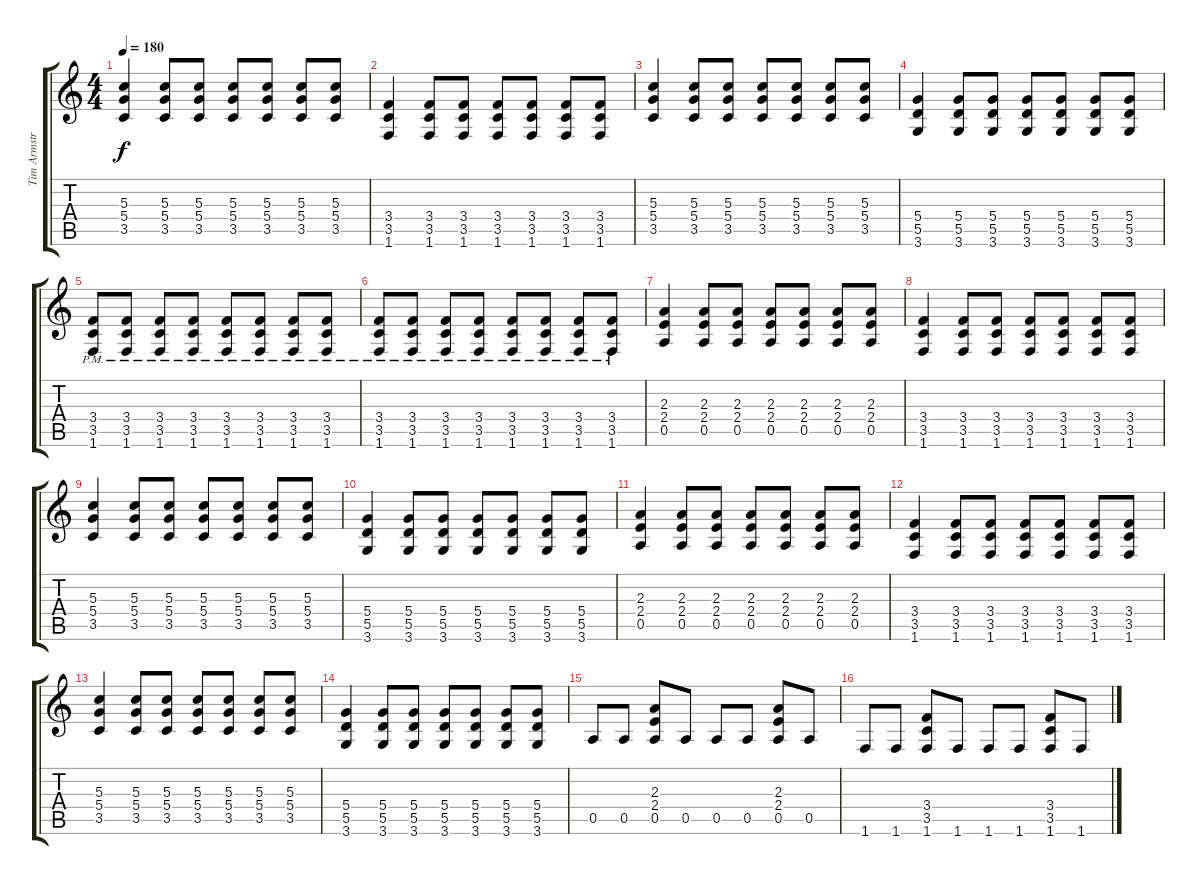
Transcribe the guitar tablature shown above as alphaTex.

\track ("Tim Armstrong" "Tim Armstr") {instrument distortionguitar}
\staff {score tabs}
\tuning (E4 B3 G3 D3 A2 E2) {hide}
\ts (4 4)
\tempo 180
\clef g2
\ks c
(5.3 5.4 3.5).4{dy f} (5.3 5.4 3.5).8 (5.3 5.4 3.5).8 (5.3 5.4 3.5).8 (5.3 5.4 3.5).8 (5.3 5.4 3.5).8 (5.3 5.4 3.5).8 |
(3.4 3.5 1.6).4 (3.4 3.5 1.6).8 (3.4 3.5 1.6).8 (3.4 3.5 1.6).8 (3.4 3.5 1.6).8 (3.4 3.5 1.6).8 (3.4 3.5 1.6).8 |
(5.3 5.4 3.5).4 (5.3 5.4 3.5).8 (5.3 5.4 3.5).8 (5.3 5.4 3.5).8 (5.3 5.4 3.5).8 (5.3 5.4 3.5).8 (5.3 5.4 3.5).8 |
(5.4 5.5 3.6).4 (5.4 5.5 3.6).8 (5.4 5.5 3.6).8 (5.4 5.5 3.6).8 (5.4 5.5 3.6).8 (5.4 5.5 3.6).8 (5.4 5.5 3.6).8 |
(3.4{pm} 3.5{pm} 1.6{pm}).8 (3.4{pm} 3.5{pm} 1.6{pm}).8 (3.4{pm} 3.5{pm} 1.6{pm}).8 (3.4{pm} 3.5{pm} 1.6{pm}).8 (3.4{pm} 3.5{pm} 1.6{pm}).8 (3.4 3.5{pm} 1.6{pm}).8 (3.4{pm} 3.5{pm} 1.6{pm}).8 (3.4{pm} 3.5{pm} 1.6{pm}).8 |
(3.4{pm} 3.5{pm} 1.6{pm}).8 (3.4{pm} 3.5{pm} 1.6{pm}).8 (3.4{pm} 3.5{pm} 1.6{pm}).8 (3.4{pm} 3.5{pm} 1.6{pm}).8 (3.4{pm} 3.5{pm} 1.6{pm}).8 (3.4 3.5{pm} 1.6{pm}).8 (3.4{pm} 3.5{pm} 1.6{pm}).8 (3.4{pm} 3.5{pm} 1.6{pm}).8 |
(2.3 2.4 0.5).4{volume 8} (2.3 2.4 0.5).8 (2.3 2.4 0.5).8 (2.3 2.4 0.5).8 (2.3 2.4 0.5).8 (2.3 2.4 0.5).8 (2.3 2.4 0.5).8 |
(3.4 3.5 1.6).4 (3.4 3.5 1.6).8 (3.4 3.5 1.6).8 (3.4 3.5 1.6).8 (3.4 3.5 1.6).8 (3.4 3.5 1.6).8 (3.4 3.5 1.6).8 |
(5.3 5.4 3.5).4 (5.3 5.4 3.5).8 (5.3 5.4 3.5).8 (5.3 5.4 3.5).8 (5.3 5.4 3.5).8 (5.3 5.4 3.5).8 (5.3 5.4 3.5).8 |
(5.4 5.5 3.6).4 (5.4 5.5 3.6).8 (5.4 5.5 3.6).8 (5.4 5.5 3.6).8 (5.4 5.5 3.6).8 (5.4 5.5 3.6).8 (5.4 5.5 3.6).8 |
(2.3 2.4 0.5).4{volume 8} (2.3 2.4 0.5).8 (2.3 2.4 0.5).8 (2.3 2.4 0.5).8 (2.3 2.4 0.5).8 (2.3 2.4 0.5).8 (2.3 2.4 0.5).8 |
(3.4 3.5 1.6).4 (3.4 3.5 1.6).8 (3.4 3.5 1.6).8 (3.4 3.5 1.6).8 (3.4 3.5 1.6).8 (3.4 3.5 1.6).8 (3.4 3.5 1.6).8 |
(5.3 5.4 3.5).4 (5.3 5.4 3.5).8 (5.3 5.4 3.5).8 (5.3 5.4 3.5).8 (5.3 5.4 3.5).8 (5.3 5.4 3.5).8 (5.3 5.4 3.5).8 |
(5.4 5.5 3.6).4 (5.4 5.5 3.6).8 (5.4 5.5 3.6).8 (5.4 5.5 3.6).8 (5.4 5.5 3.6).8 (5.4 5.5 3.6).8 (5.4 5.5 3.6).8 |
0.5.8 0.5.8 (2.3 2.4 0.5).8 0.5.8 0.5.8 0.5.8 (2.3 2.4 0.5).8 0.5.8 |
1.6.8 1.6.8 (3.4 3.5 1.6).8 1.6.8 1.6.8 1.6.8 (3.4 3.5 1.6).8 1.6.8
